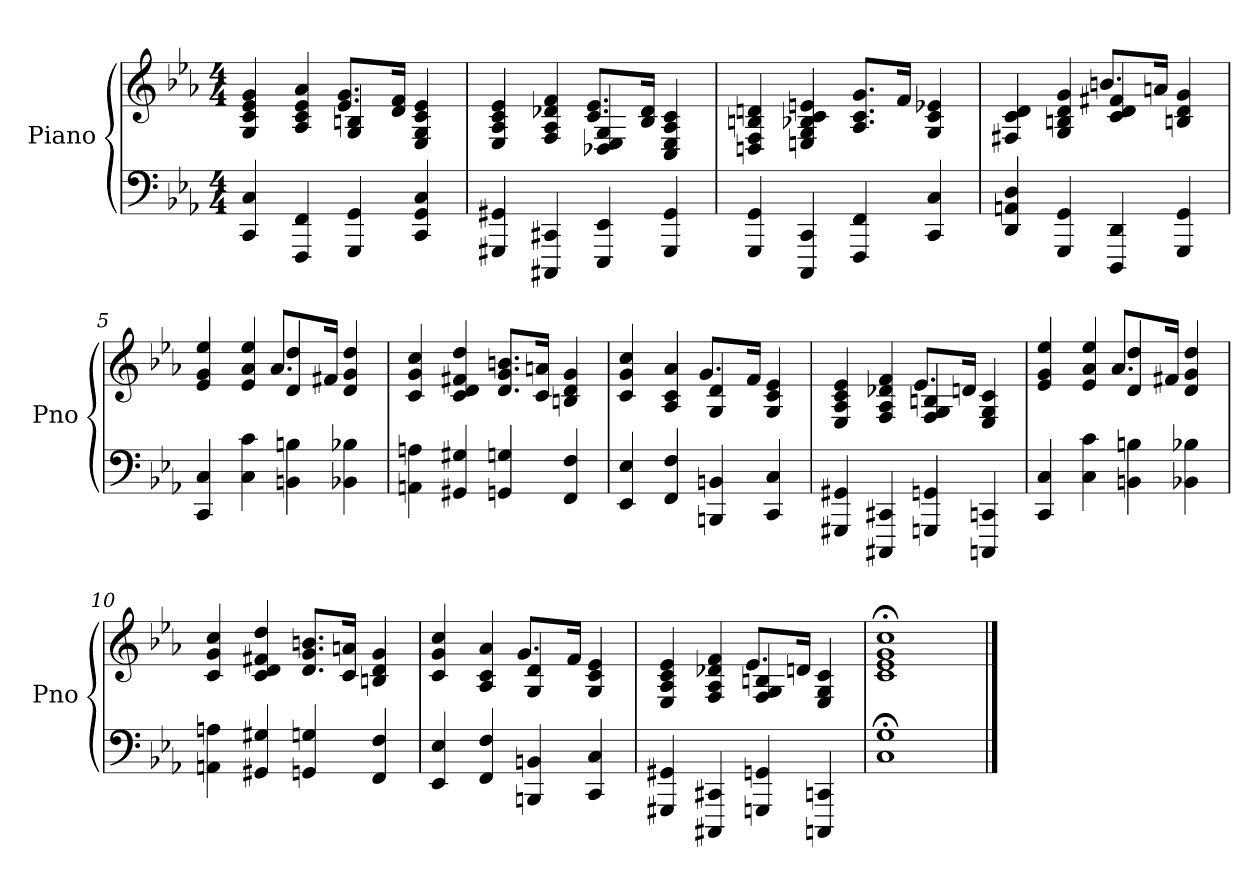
**kern	**kern
*part1	*part1
*staff2	*staff1
*I"Piano	*
*I'Pno	*
*clefF4	*clefG2
*k[b-e-a-]	*k[b-e-a-]
*c:	*c:
*M4/4	*M4/4
*MM52	*MM52
=	=
*	*^
4CC 4C	4G 4c 4e- 4g	2ryy
4FFF 4FF	4A- 4c 4e- 4a-	.
4GGG 4GG	4G 4Bn	8.e-/ 8.g/L
.	.	16d/ 16f/Jk
4CC 4GG 4C	4E- 4G 4c 4e-	4ryy
=2	=2	=2
4GGG#X 4GG#X	4E- 4A- 4c 4e-	2ryy
4CCC#X 4CC#X	4F 4A- 4d-X 4f	.
4EEE- 4EE-	4D-X 4E- 4G	8.c/ 8.e-/L
.	.	16B-/ 16d-/Jk
4GGG# 4GG#	4C 4E- 4A- 4c	4ryy
*	*v	*v
=3	=3
4GGG 4GG	4Dn 4F 4Bn 4dn
4CCC 4CC	4En 4G 4B-X 4c 4en
4FFF 4FF	8.A-/ 8.c/ 8.g/L
.	16f/Jk
4CC 4C	4G 4c 4e-X
=4	=4
*	*^
4DD 4AAn 4D	4F#X 4c 4d	2ryy
4GGG 4GG	4G 4Bn 4d 4g	.
4DDD 4DD	4c 4d 4f#X	8.bn/L
.	.	16an/Jk
4GGG 4GG	4Bn 4d 4g	4ryy
=5	=5	=5
4CC 4C	4e- 4g 4ee-	2ryy
4C 4c	4e- 4a- 4ee-	.
4BBn 4Bn	4d 4dd	8.a-/L
.	.	16f#X/Jk
4BB-X 4B-X	4d 4g 4dd	4ryy
*	*v	*v
=6	=6
4AAn 4An	4c 4g 4cc
4GG#X 4G#X	4c 4d 4f#X 4dd
4GGn 4Gn	8.d/ 8.g/ 8.bn/L
.	16c/ 16an/Jk
4FF 4F	4Bn 4d 4g
=7	=7
*	*^
4EE- 4E-	4c 4g 4cc	2ryy
4FF 4F	4A- 4c 4a-	.
4BBBn 4BBn	4G 4d	8.g/L
.	.	16f/Jk
4CC 4C	4G 4c 4e-	4ryy
=8	=8	=8
4GGG#X 4GG#X	4E- 4A- 4c 4e-	2ryy
4CCC#X 4CC#X	4F 4A- 4d-X 4f	.
4GGGn 4GGn	4F 4G 4Bn	8.e-/L
.	.	16dn/Jk
4CCCn 4CCn	4E- 4G 4c	4ryy
=9	=9	=9
4CC 4C	4e- 4g 4ee-	2ryy
4C 4c	4e- 4a- 4ee-	.
4BBn 4Bn	4d 4dd	8.a-/L
.	.	16f#X/Jk
4BB-X 4B-X	4d 4g 4dd	4ryy
*	*v	*v
=10	=10
4AAn 4An	4c 4g 4cc
4GG#X 4G#X	4c 4d 4f#X 4dd
4GGn 4Gn	8.d/ 8.g/ 8.bn/L
.	16c/ 16an/Jk
4FF 4F	4Bn 4d 4g
=11	=11
*	*^
4EE- 4E-	4c 4g 4cc	2ryy
4FF 4F	4A- 4c 4a-	.
4BBBn 4BBn	4G 4d	8.g/L
.	.	16f/Jk
4CC 4C	4G 4c 4e-	4ryy
=12	=12	=12
4GGG#X 4GG#X	4E- 4A- 4c 4e-	2ryy
4CCC#X 4CC#X	4F 4A- 4d-X 4f	.
4GGGn 4GGn	4F 4G 4Bn	8.e-/L
.	.	16dn/Jk
4CCCn 4CCn	4E- 4G 4c	4ryy
*	*v	*v
=13	=13
1C;< 1G;<	1c;< 1e-;< 1g;< 1cc;<
==	==
*-	*-
